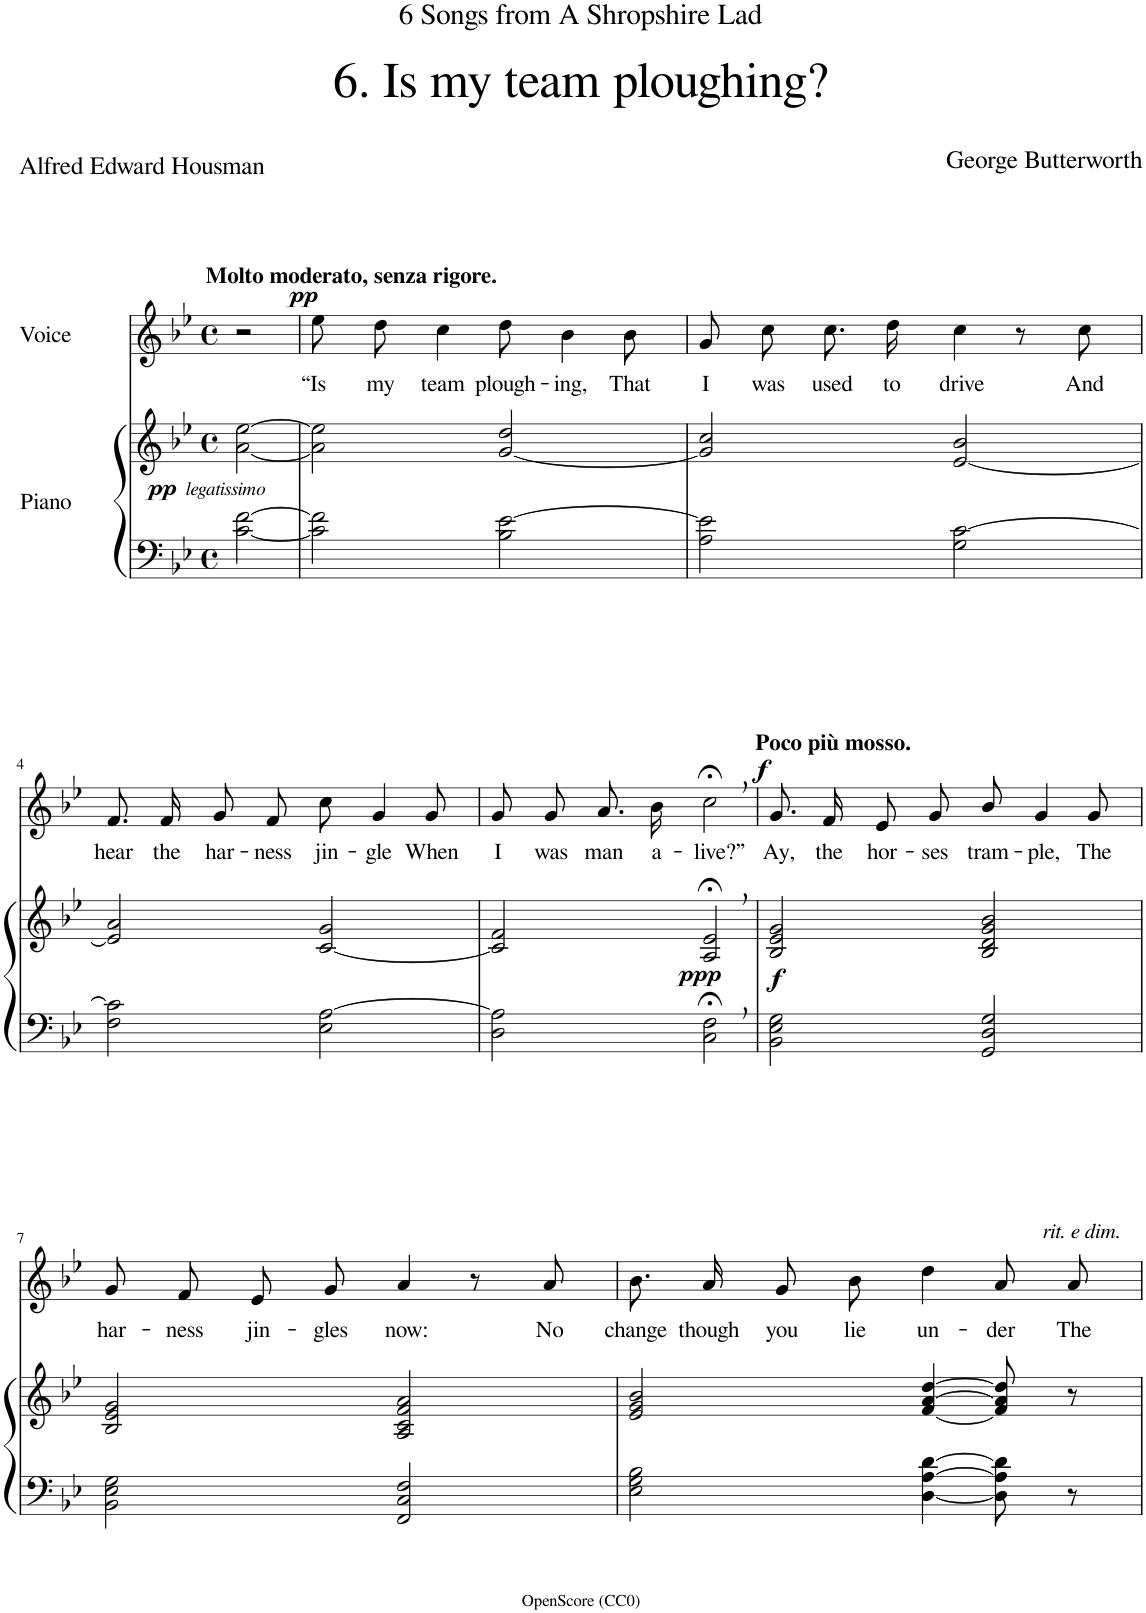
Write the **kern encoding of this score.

**kern	**kern	**dynam	**kern	**text	**dynam
*part2	*part2	*part2	*part1	*part1	*part1
*staff3	*staff2	*staff2/3	*staff1	*staff1	*staff1
*I"Piano	*	*	*I"Voice	*	*
*I'Pno	*	*	*	*	*
*clefF4	*clefG2	*	*clefG2	*	*
*k[b-e-]	*k[b-e-]	*	*k[b-e-]	*	*
*M4/4	*M4/4	*	*M4/4	*	*
*met(c)	*met(c)	*	*met(c)	*	*
=1	=1	=1	=1	=1	=1
!	!	!	!LO:TX:a:B:t=Molto moderato, senza rigore.	!	!
!	!	!LO:DY:b	!	!	!
!	!	!LO:DY:n=1:b	!	!	!
[2c\ [2f\	[2a\ [2ee-\	pp other-dynamics	2r	.	.
=2	=2	=2	=2	=2	=2
!	!	!	!	!LO:LY:b	!LO:DY:a
2c\] 2f\]	2a\] 2ee-\]	.	8ee-\L	“Is	pp
!	!	!	!	!LO:LY:b	!
.	.	.	8dd\J	my	.
!	!	!	!	!LO:LY:b	!
.	.	.	4cc\	team	.
!	!	!	!	!LO:LY:b	!
2B-\ [2e-\	[2g/ 2dd/	.	8dd\	plough-	.
!	!	!	!	!LO:LY:b	!
.	.	.	4b-\	-ing,	.
!	!	!	!	!LO:LY:b	!
.	.	.	8b-\	That	.
=3	=3	=3	=3	=3	=3
!	!	!	!	!LO:LY:b	!
2A\ 2e-\]	2g/] 2cc/	.	8g/L	I	.
!	!	!	!	!LO:LY:b	!
.	.	.	8cc/J	was	.
!	!	!	!	!LO:LY:b	!
.	.	.	8.cc\L	used	.
!	!	!	!	!LO:LY:b	!
.	.	.	16dd\Jk	to	.
!	!	!	!	!LO:LY:b	!
2G\ [2c\	[2e-/ 2b-/	.	4cc\	drive	.
.	.	.	8r	.	.
!	!	!	!	!LO:LY:b	!
.	.	.	8cc\	And	.
!!LO:LB:g=z
=4	=4	=4	=4	=4	=4
!	!	!	!	!LO:LY:b	!
2F\ 2c\]	2e-/] 2a/	.	8.f/L	hear	.
!	!	!	!	!LO:LY:b	!
.	.	.	16f/Jk	the	.
!	!	!	!	!LO:LY:b	!
.	.	.	8g/L	har-	.
!	!	!	!	!LO:LY:b	!
.	.	.	8f/J	-ness	.
!	!	!	!	!LO:LY:b	!
2E-\ [2A\	[2c/ 2g/	.	8cc\	jin-	.
!	!	!	!	!LO:LY:b	!
.	.	.	4g/	-gle	.
!	!	!	!	!LO:LY:b	!
.	.	.	8g/	When	.
=5	=5	=5	=5	=5	=5
!	!	!	!	!LO:LY:b	!
2D\ 2A\]	2c/] 2f/	.	8g/L	I	.
!	!	!	!	!LO:LY:b	!
.	.	.	8g/J	was	.
!	!	!	!	!LO:LY:b	!
.	.	.	8.a/L	man	.
!	!	!	!	!LO:LY:b	!
.	.	.	16b-/Jk	a-	.
!	!	!LO:DY:b	!	!LO:LY:b	!
2C\;<, 2F\;<,	2A/;<, 2e-/;<,	ppp	2cc;<,\	-live?”	.
=6	=6	=6	=6	=6	=6
!	!	!	!LO:TX:a:B:t=Poco più mosso.	!	!
!	!	!LO:DY:b	!	!LO:LY:b	!LO:DY:a
2BB-\ 2E-\ 2G\	2B-/ 2e-/ 2g/	f	8.g/L	Ay,	f
!	!	!	!	!LO:LY:b	!
.	.	.	16f/Jk	the	.
!	!	!	!	!LO:LY:b	!
.	.	.	8e-/L	hor-	.
!	!	!	!	!LO:LY:b	!
.	.	.	8g/J	-ses	.
!	!	!	!	!LO:LY:b	!
2GG/ 2D/ 2G/	2B-/ 2d/ 2g/ 2b-/	.	8b-/	tram-	.
!	!	!	!	!LO:LY:b	!
.	.	.	4g/	-ple,	.
!	!	!	!	!LO:LY:b	!
.	.	.	8g/	The	.
!!LO:LB:g=z
=7	=7	=7	=7	=7	=7
!	!	!	!	!LO:LY:b	!
2BB-\ 2E-\ 2G\	2B-/ 2e-/ 2g/	.	8g/L	har-	.
!	!	!	!	!LO:LY:b	!
.	.	.	8f/J	-ness	.
!	!	!	!	!LO:LY:b	!
.	.	.	8e-/L	jin-	.
!	!	!	!	!LO:LY:b	!
.	.	.	8g/J	-gles	.
!	!	!	!	!LO:LY:b	!
2FF/ 2C/ 2F/	2A/ 2c/ 2f/ 2a/	.	4a/	now:	.
.	.	.	8r	.	.
!	!	!	!	!LO:LY:b	!
.	.	.	8a/	No	.
=8	=8	=8	=8	=8	=8
!	!	!	!	!LO:LY:b	!
2E-\ 2G\ 2B-\	2e-/ 2g/ 2b-/	.	8.b-/L	change	.
!	!	!	!	!LO:LY:b	!
.	.	.	16a/Jk	though	.
!	!	!	!	!LO:LY:b	!
.	.	.	8g/L	you	.
!	!	!	!	!LO:LY:b	!
.	.	.	8b-/J	lie	.
!	!	!	!	!LO:LY:b	!
[4D\ [4A\ [4d\	[4f/ [>4a/ [4dd/	.	4dd\	un-	.
!	!	!	!	!LO:LY:b	!
8D\] 8A\] 8d\]	8f/] 8a/] 8dd/]	.	8a/L	-der	.
!	!	!	!LO:TX:a:i:t=rit. e dim.	!	!
!	!	!	!	!LO:LY:b	!
8r	8r	.	8a/J	The	.
=	=	=	=	=	=
*-	*-	*-	*-	*-	*-
